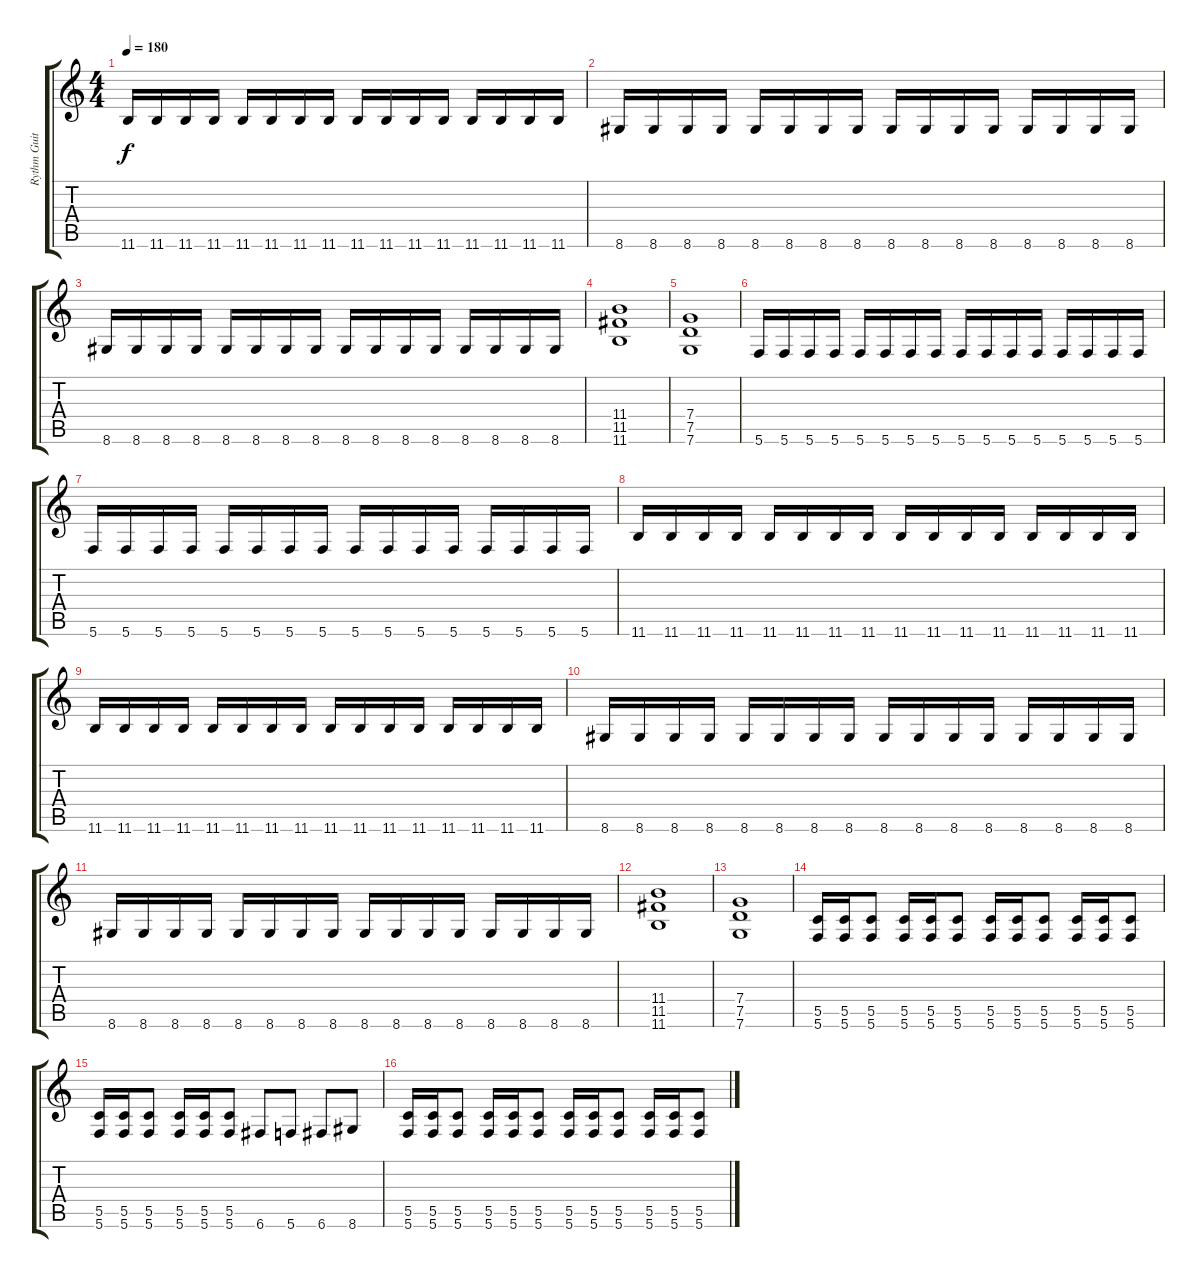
\track ("Rythm Guitar" "Rythm Guit") {instrument distortionguitar}
\staff {score tabs}
\tuning (D4 A3 F3 C3 G2 C2) {hide}
\ts (4 4)
\tempo 180
\clef g2
\ks c
11.6.16{dy f} 11.6.16 11.6.16 11.6.16 11.6.16 11.6.16 11.6.16 11.6.16 11.6.16 11.6.16 11.6.16 11.6.16 11.6.16 11.6.16 11.6.16 11.6.16 |
8.6.16 8.6.16 8.6.16 8.6.16 8.6.16 8.6.16 8.6.16 8.6.16 8.6.16 8.6.16 8.6.16 8.6.16 8.6.16 8.6.16 8.6.16 8.6.16 |
8.6.16 8.6.16 8.6.16 8.6.16 8.6.16 8.6.16 8.6.16 8.6.16 8.6.16 8.6.16 8.6.16 8.6.16 8.6.16 8.6.16 8.6.16 8.6.16 |
(11.4 11.5 11.6).1 |
(7.4 7.5 7.6).1 |
5.6.16{volume 16} 5.6.16 5.6.16 5.6.16 5.6.16 5.6.16 5.6.16 5.6.16 5.6.16 5.6.16 5.6.16 5.6.16 5.6.16 5.6.16 5.6.16 5.6.16 |
5.6.16 5.6.16 5.6.16 5.6.16 5.6.16 5.6.16 5.6.16 5.6.16 5.6.16 5.6.16 5.6.16 5.6.16 5.6.16 5.6.16 5.6.16 5.6.16 |
11.6.16 11.6.16 11.6.16 11.6.16 11.6.16 11.6.16 11.6.16 11.6.16 11.6.16 11.6.16 11.6.16 11.6.16 11.6.16 11.6.16 11.6.16 11.6.16 |
11.6.16 11.6.16 11.6.16 11.6.16 11.6.16 11.6.16 11.6.16 11.6.16 11.6.16 11.6.16 11.6.16 11.6.16 11.6.16 11.6.16 11.6.16 11.6.16 |
8.6.16 8.6.16 8.6.16 8.6.16 8.6.16 8.6.16 8.6.16 8.6.16 8.6.16 8.6.16 8.6.16 8.6.16 8.6.16 8.6.16 8.6.16 8.6.16 |
8.6.16 8.6.16 8.6.16 8.6.16 8.6.16 8.6.16 8.6.16 8.6.16 8.6.16 8.6.16 8.6.16 8.6.16 8.6.16 8.6.16 8.6.16 8.6.16 |
(11.4 11.5 11.6).1 |
(7.4 7.5 7.6).1 |
(5.5 5.6).16 (5.5 5.6).16 (5.5 5.6).8 (5.5 5.6).16 (5.5 5.6).16 (5.5 5.6).8 (5.5 5.6).16 (5.5 5.6).16 (5.5 5.6).8 (5.5 5.6).16 (5.5 5.6).16 (5.5 5.6).8 |
(5.5 5.6).16 (5.5 5.6).16 (5.5 5.6).8 (5.5 5.6).16 (5.5 5.6).16 (5.5 5.6).8 6.6.8 5.6.8 6.6.8 8.6.8 |
(5.5 5.6).16 (5.5 5.6).16 (5.5 5.6).8 (5.5 5.6).16 (5.5 5.6).16 (5.5 5.6).8 (5.5 5.6).16 (5.5 5.6).16 (5.5 5.6).8 (5.5 5.6).16 (5.5 5.6).16 (5.5 5.6).8
